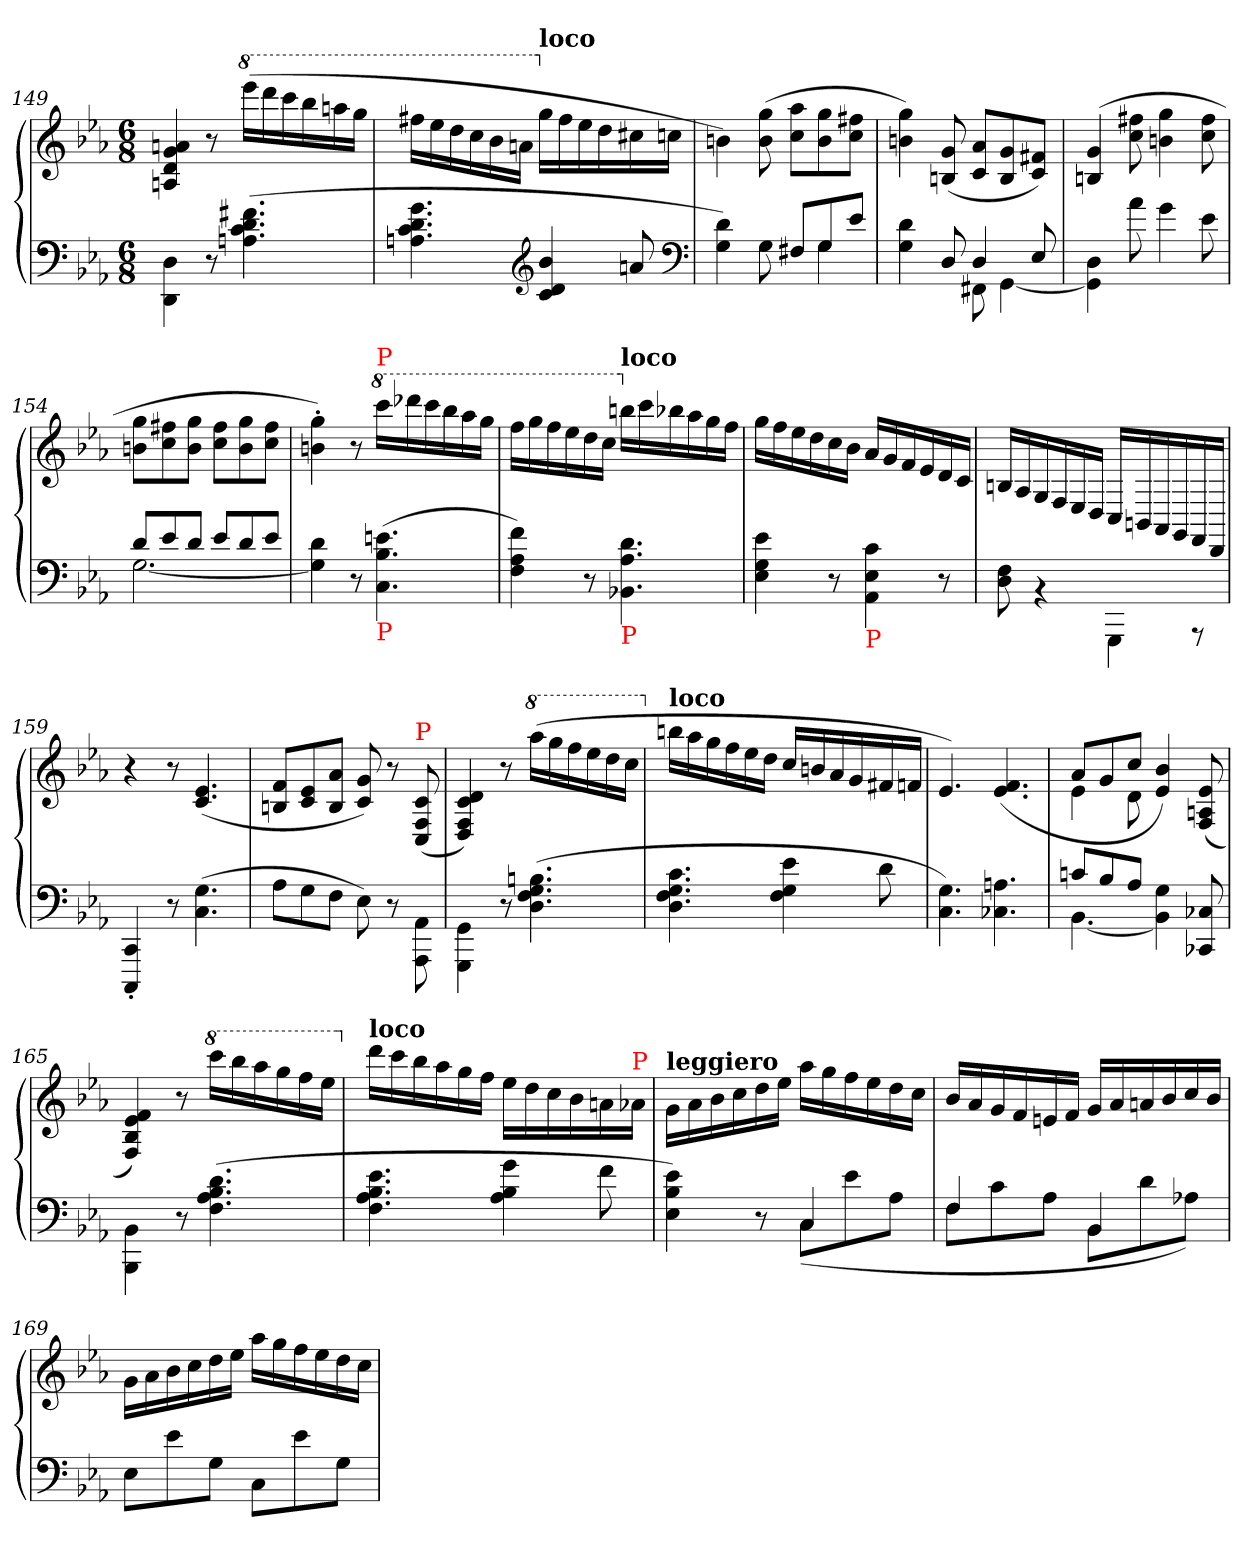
**kern	**kern
*part1	*part1
*staff2	*staff1
*clefF4	*clefG2
*k[b-e-a-]	*k[b-e-a-]
*M6/8	*M6/8
=149	=149
4D\ 4DD\	4an/ 4g/ 4d/ 4An/
8r	8r
*	*8va
(>4.f#X 4.d 4.c 4.A	(>16eeee-LL
.	16dddd
.	16cccc
.	16bbb-
.	16aaan
.	16gggJJ
=150	=150
4.g 4.d 4.c 4.An	16fff#XLL
.	16eee-
.	16ddd
.	16ccc
.	16bb-
.	16aanJJ
*clefG2	*
*	*X8va
!	!LO:TX:a:B:t=loco
4b- 4d 4c	16ggLL
.	16ff#
.	16ee-
.	16dd
8an	16cc#X
.	16ccnJJ
*clefF4	*
=151	=151
*^	*
4d 4G)	4.ryy	4bn)
8G	.	(>8gg 8b
8F#XL	8ryy	8aa- 8ccL
8G	4G	8gg 8b
8e-J	.	8ff#X 8ccJ
=152	=152	=152
4d 4G	4ryy	4gg 4bn)
8D/	8ryy	(<8g 8Bn
4D	8FF#X	8a- 8cL
.	[4GG	8g 8B
8E-	.	8f#X 8cJ)
*v	*v	*
=153	=153
4D\ 4GG]\	(>4g 4Bn
8a-	8ff#X 8cc
4g	4gg 4bn
8e-	8ff# 8cc
=154	=154
*^	*
8dL	[2.G	8gg 8bnL
8e-	.	8ff#X 8cc
8dJ	.	8gg 8bJ
8e-L	.	8ff# 8ccL
8d	.	8gg 8b
8e-J	.	8ff# 8ccJ
*v	*v	*
=155	=155
4d 4G]	4gg'> 4bn'>)
8r	8r
*	*8va
!	!LO:TX:a:color=red:t=P
!LO:TX:b:color=red:t=P	!
(>4.en 4.B- 4.C	(>16ccccLL
.	16dddd-X
.	16cccc
.	16bbb-
.	16aaa-
.	16gggJJ
=156	=156
4f 4A- 4F)	16fffLL
.	16ggg
.	16fff
.	16eee-
8r	16ddd
.	16cccJJ
*	*X8va
!	!LO:TX:a:B:t=loco
!LO:TX:b:color=red:t=P	!
4.d 4.A- 4.BB-X	16bbnLL
.	16ccc
.	16bb-X
.	16aa-
.	16gg
.	16ffJJ
=157	=157
4e- 4G 4E-	16ggLL
.	16ff
.	16ee-
.	16dd
8r	16cc
.	16b-JJ
!LO:TX:b:color=red:t=P	!
4c 4E- 4AA-	16a-LL
.	16g
.	16f
.	16e-
8r	16d
.	16cJJ
=158	=158
8F\ 8D\	16Bn/LL
.	16A-/
4rBB	16G/
.	16F/
.	16E-/
.	16D/JJ
4GGG\	16C/LL
.	16BBn/
.	16AA-/
.	16GG/
8rAAA	16FF/
.	16DD/JJ
=159	=159
4CC'> 4CCC'>)	4r
8r	8r
(>4.G 4.C	(>4.e- 4.c
=160	=160
8A-L	8f 8BnL
8G	8e- 8c
8FJ	8a- 8BJ
8E-)	8g 8c)
8r	8r
!	!LO:TX:a:color=red:t=P
8AA-\ 8AAA-\	(>8c/ 8F/ 8C/
=161	=161
4GG\ 4GGG\	4d/ 4c/ 4F/ 4D/)
8r	8r
*	*8va
(>4.Bn 4.G 4.F 4.D	(>16aaa-LL
.	16ggg
.	16fff
.	16eee-
.	16ddd
.	16cccJJ
=162	=162
*	*X8va
!	!LO:TX:a:B:t=loco
4.c 4.G 4.F 4.D	16bbnLL
.	16aa-
.	16gg
.	16ff
.	16ee-
.	16ddJJ
4e- 4G 4F	16ccLL
.	16bn
.	16a-
.	16g
8d	16f#X
.	16fnJJ
=163	=163
4.G 4.C)	4.e-)
4.An 4.C-X	(>4.f 4.e-
=164	=164
*^	*^
8cnL	[4.BB-	8a-L	4e-
8B-	.	8g	.
8A-J	.	8ccJ	8d
4.ryy	4G 4BB-]	4b- 4e-)	4.ryy
.	8C-X 8CC-X	(>8e-/ 8An/ 8F/	.
*v	*v	*	*
*	*v	*v
=165	=165
4BB-\ 4BBB-\	4f/ 4e-/ 4B-/ 4F/)
8r	8r
*	*8va
(>4.d 4.B- 4.A- 4.F	16ccccLL
.	16bbb-
.	16aaa-
.	16ggg
.	16fff
.	16eee-JJ
=166	=166
*	*X8va
!	!LO:TX:a:B:t=loco
4.e- 4.B- 4.A- 4.F	16dddLL
.	16ccc
.	16bb-
.	16aa-
.	16gg
.	16ffJJ
4g 4B- 4A-	16ee-LL
.	16dd
.	16cc
.	16b-
8f	16an
!	!LO:TX:a:color=red:t=P
.	16a-XJJ
=167	=167
*^	*
!	!	!LO:TX:a:B:t=leggiero
4e- 4B- 4E-)	4.ryy	16gLL
.	.	16a-
.	.	16b-
.	.	16cc
8r	.	16dd
.	.	16ee-JJ
4C	(>8CL	16aa-LL
.	.	16gg
.	8e-	16ff
.	.	16ee-
8ryy	8A-J	16dd
.	.	16ccJJ
=168	=168	=168
4F	8FL	16b-LL
.	.	16a-
.	8c	16g
.	.	16f
8ryy	8A-J	16en
.	.	16fJJ
4BB-	8BB-L	16gLL
.	.	16a-
.	8d	16an
.	.	16b-
8ryy	8A-XJ)	16cc
.	.	16b-JJ
*v	*v	*
=169	=169
8E-L	16gLL
.	16a-
8e-	16b-
.	16cc
8GJ	16dd
.	16ee-JJ
8CL	16aa-LL
.	16gg
8e-	16ff
.	16ee-
8GJ	16dd
.	16ccJJ
=	=
*-	*-
